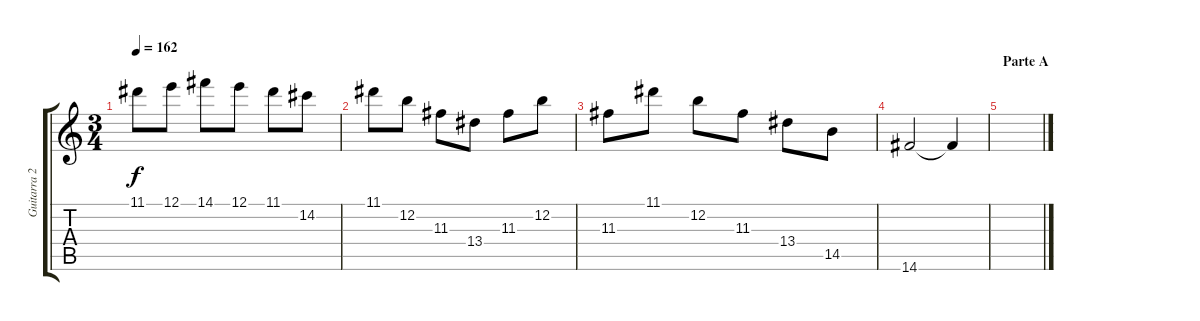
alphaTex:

\track ("Guitarra 2" "Guitarra 2") {instrument acousticguitarsteel}
\staff {score tabs}
\tuning (E4 B3 G3 D3 A2 E2) {hide}
\ts (3 4)
\tempo 162
\clef g2
\ks c
11.1.8{dy f} 12.1.8 14.1.8 12.1.8 11.1.8 14.2.8 |
11.1.8 12.2.8 11.3.8 13.4.8 11.3.8 12.2.8 |
11.3.8 11.1.8 12.2.8 11.3.8 13.4.8 14.5.8 |
14.6.2 14.6{t}.4 |
\section ("" "Parte A")
